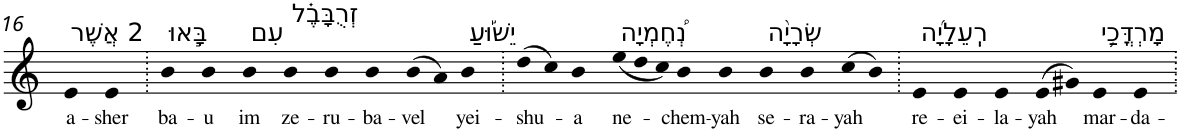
**kern	**text
*part1	*part1
*staff1	*staff1
*I"Piano	*
*I'Pno	*
!!LO:PB:g=z
*clefG2	*
*k[]	*
=16	=16
!LO:TX:a:t=2 אֲשֶׁר	!
!	!LO:LY:b
4e	a-
!	!LO:LY:b
4e	-sher
=17.	=17.
!LO:TX:a:t=בָּ֣אוּ	!
!	!LO:LY:b
4b	ba-
!	!LO:LY:b
4b	-u
!LO:TX:a:t=עִם	!
!	!LO:LY:b
4b	im
!LO:TX:a:t=זְרֻבָּבֶ֗ל	!
!	!LO:LY:b
4b	ze-
!	!LO:LY:b
4b	-ru-
!	!LO:LY:b
4b	-ba-
!	!LO:LY:b
(>8b	-vel
8a)	.
!LO:TX:a:t=יֵשׁ֡וּעַ	!
!	!LO:LY:b
4b	yei-
=18.	=18.
!	!LO:LY:b
(>8dd	-shu-
8cc)	.
!	!LO:LY:b
4b	-a
*Xtuplet	*
!LO:TX:a:t=נְ֠חֶמְיָה	!
!	!LO:LY:b
(<12ee	ne-
12dd	.
12cc)	.
!	!LO:LY:b
4b	-chem-
!	!LO:LY:b
4b	-yah
!LO:TX:a:t=שְׂרָיָ֨ה	!
!	!LO:LY:b
4b	se-
!	!LO:LY:b
4b	-ra-
!	!LO:LY:b
(>8cc	-yah
8b)	.
=19.	=19.
!LO:TX:a:t=רְֽעֵלָיָ֜ה	!
!	!LO:LY:b
4e	re-
!	!LO:LY:b
4e	-ei-
!	!LO:LY:b
4e	-la-
!	!LO:LY:b
(>8e	-yah
8g#X)	.
!LO:TX:a:t=מָרְדֳּכַ֥י	!
!	!LO:LY:b
4e	mar-
!	!LO:LY:b
4e	-da-
=.	=.
*-	*-
